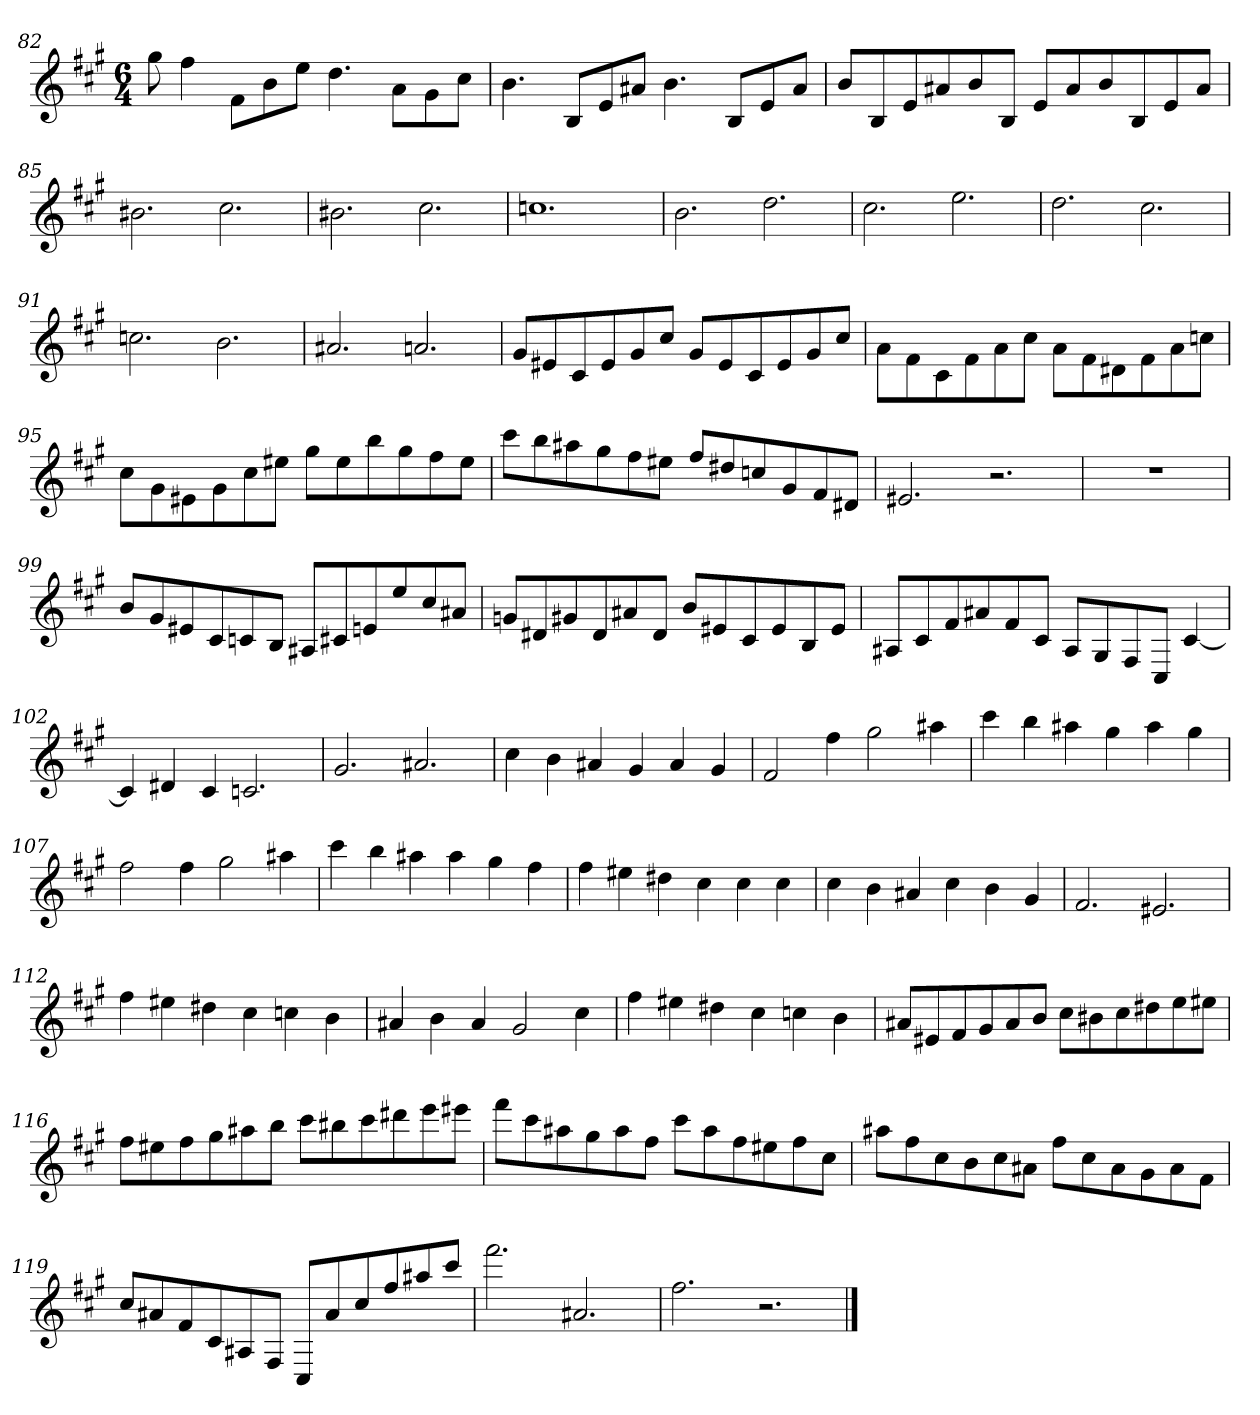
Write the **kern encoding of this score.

**kern
*part1
*staff1
*clefG2
*k[f#c#g#]
*A:
*M6/4
=82
8gg#
4ff#
8f#\L
8b\
8ee\J
4.dd
8a\L
8g#\
8cc#\J
=83
4.b
8B/L
8e/
8a#X/J
4.b
8B/L
8e/
8a#/J
=84
8b/L
8B/
8e/
8a#X/
8b/
8B/J
8e/L
8a#/
8b/
8B/
8e/
8a#/J
=85
2.b#X
2.cc#
=86
2.b#X
2.cc#
=87
1.ccn
=88
2.b
2.dd
=89
2.cc#
2.ee
=90
2.dd
2.cc#
=91
2.ccn
2.b
=92
2.a#X
2.an
=93
8g#/L
8e#X/
8c#/
8e#/
8g#/
8cc#/J
8g#/L
8e#/
8c#/
8e#/
8g#/
8cc#/J
=94
8a\L
8f#\
8c#\
8f#\
8a\
8cc#\J
8a\L
8f#\
8d#X\
8f#\
8a\
8ccn\J
=95
8cc#\L
8g#\
8e#X\
8g#\
8cc#\
8ee#X\J
8gg#\L
8ee#\
8bb\
8gg#\
8ff#\
8ee#\J
=96
8ccc#\L
8bb\
8aa#X\
8gg#\
8ff#\
8ee#X\J
8ff#/L
8dd#X/
8ccn/
8g#/
8f#/
8d#X/J
=97
2.e#X
2.r
=98
1.r
=99
8b/L
8g#/
8e#X/
8c#/
8cn/
8B/J
8A#X/L
8c#X/
8en/
8ee/
8cc#/
8a#X/J
=100
8gn/L
8d#X/
8g#X/
8d#/
8a#X/
8d#/J
8b/L
8e#X/
8c#/
8e#/
8B/
8e#/J
=101
8A#X/L
8c#/
8f#/
8a#X/
8f#/
8c#/J
8A#/L
8G#/
8F#/
8C#/J
[4c#
=102
4c#]
4d#X
4c#
2.cn
=103
2.g#
2.a#X
=104
4cc#
4b
4a#X
4g#
4a#
4g#
=105
2f#
4ff#
2gg#
4aa#X
=106
4ccc#
4bb
4aa#X
4gg#
4aa#
4gg#
=107
2ff#
4ff#
2gg#
4aa#X
=108
4ccc#
4bb
4aa#X
4aa#
4gg#
4ff#
=109
4ff#
4ee#X
4dd#X
4cc#
4cc#
4cc#
=110
4cc#
4b
4a#X
4cc#
4b
4g#
=111
2.f#
2.e#X
=112
4ff#
4ee#X
4dd#X
4cc#
4ccn
4b
=113
4a#X
4b
4a#
2g#
4cc#
=114
4ff#
4ee#X
4dd#X
4cc#
4ccn
4b
=115
8a#X/L
8e#X/
8f#/
8g#/
8a#/
8b/J
8cc#\L
8b#X\
8cc#\
8dd#X\
8ee\
8ee#X\J
=116
8ff#\L
8ee#X\
8ff#\
8gg#\
8aa#X\
8bb\J
8ccc#\L
8bb#X\
8ccc#\
8ddd#X\
8eee\
8eee#X\J
=117
8fff#\L
8ccc#\
8aa#X\
8gg#\
8aa#\
8ff#\J
8ccc#\L
8aa#\
8ff#\
8ee#X\
8ff#\
8cc#\J
=118
8aa#X\L
8ff#\
8cc#\
8b\
8cc#\
8a#X\J
8ff#\L
8cc#\
8a#\
8g#\
8a#\
8f#\J
=119
8cc#/L
8a#X/
8f#/
8c#/
8A#X/
8F#/J
8C#/L
8a#/
8cc#/
8ff#/
8aa#X/
8ccc#/J
=120
2.fff#
2.a#X
=121
2.ff#
2.r
==
*-
